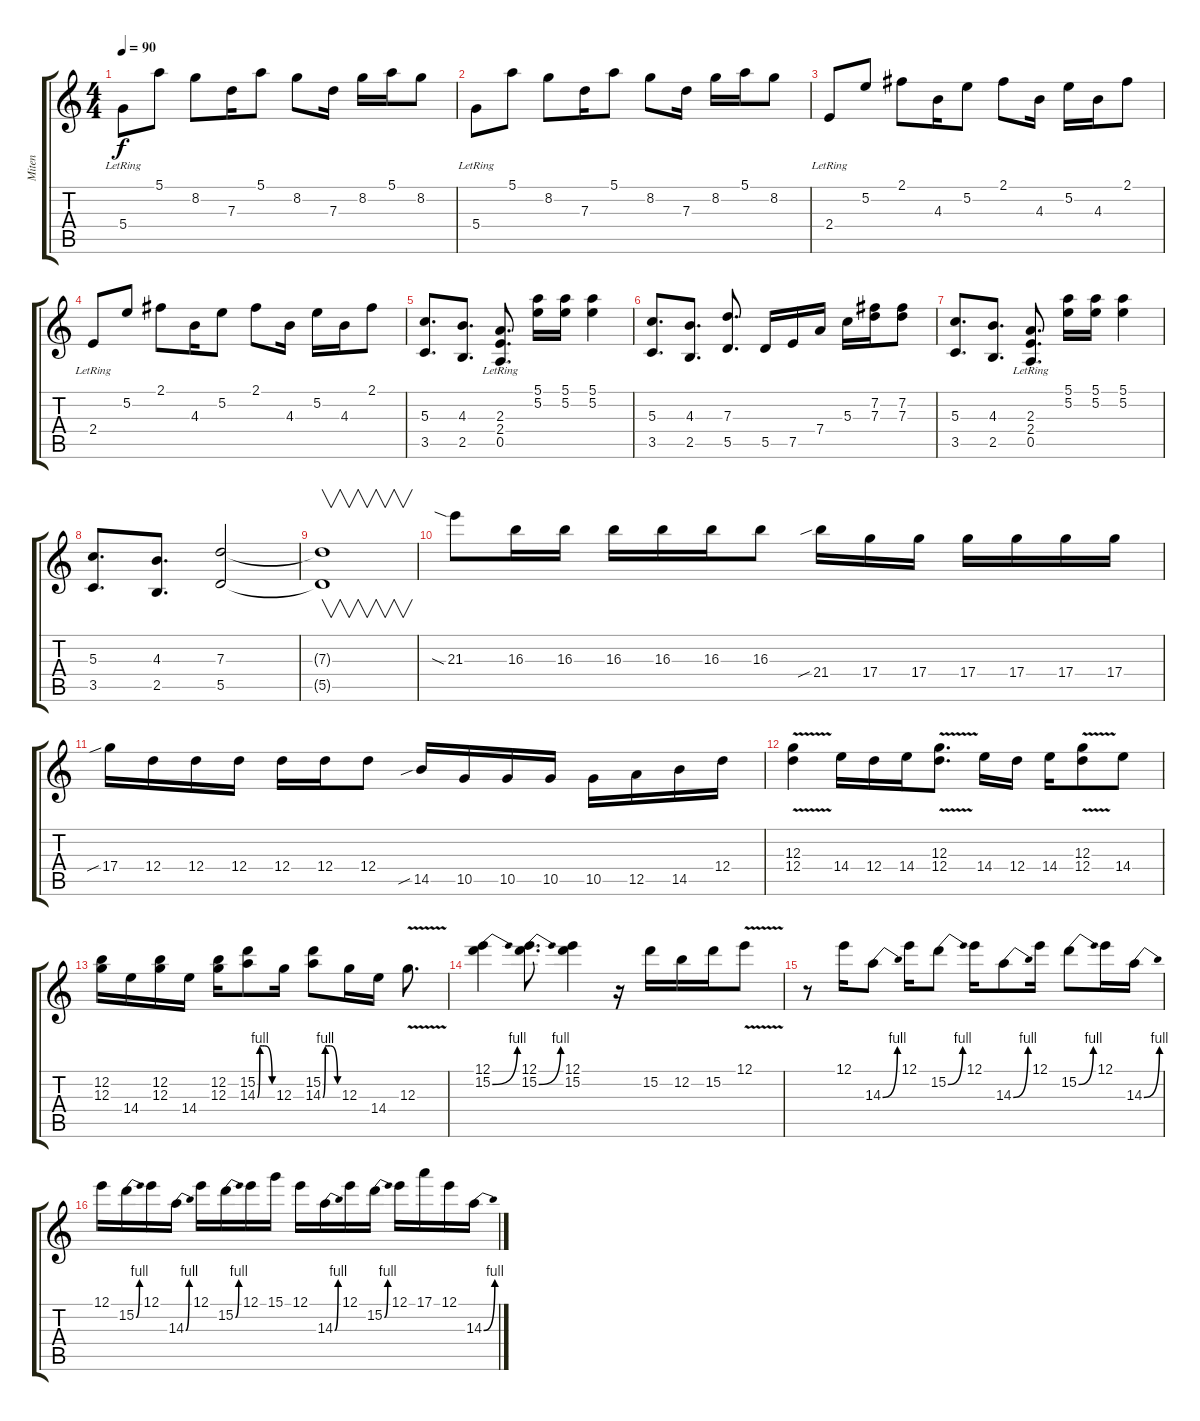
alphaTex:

\track ("Miten" "Miten") {instrument distortionguitar}
\staff {score tabs}
\tuning (E4 B3 G3 D3 A2 E2) {hide}
\ts (4 4)
\tempo 90
\clef g2
\ks c
5.4{lr}.8{dy f} 5.1.8 8.2.8 7.3.16 5.1.8 8.2.8 7.3.16 8.2.16 5.1.16 8.2.8 |
5.4{lr}.8 5.1.8 8.2.8 7.3.16 5.1.8 8.2.8 7.3.16 8.2.16 5.1.16 8.2.8 |
2.4{lr}.8 5.2.8 2.1.8 4.3.16 5.2.8 2.1.8 4.3.16 5.2.16 4.3.16 2.1.8 |
2.4{lr}.8 5.2.8 2.1.8 4.3.16 5.2.8 2.1.8 4.3.16 5.2.16 4.3.16 2.1.8 |
(5.3 3.5).8{d} (4.3 2.5).8{d} (2.3{lr} 2.4{lr} 0.5{lr}).8{d} (5.1 5.2).16 (5.1 5.2).16 (5.1 5.2).4 |
(5.3 3.5).8{d} (4.3 2.5).8{d} (7.3 5.5).8{d} 5.5.16 7.5.16 7.4.16 5.3.16 (7.2 7.3).16 (7.2 7.3).8 |
(5.3 3.5).8{d} (4.3 2.5).8{d} (2.3{lr} 2.4{lr} 0.5{lr}).8{d} (5.1 5.2).16 (5.1 5.2).16 (5.1 5.2).4 |
(5.3 3.5).8{d} (4.3 2.5).8{d} (7.3 5.5).2 |
(7.3{t} 5.5{t}).1{v} |
21.3{sia}.8{volume 16 instrument overdrivenguitar} 16.3.16 16.3.16 16.3.16 16.3.16 16.3.16 16.3.8 21.4{sib}.16 17.4.16 17.4.16 17.4.16 17.4.16 17.4.16 17.4.16 |
17.4{sib}.16 12.4.16 12.4.16 12.4.16 12.4.16 12.4.16 12.4.8 14.5{sib}.16 10.5.16 10.5.16 10.5.16 10.5.16 12.5.16 14.5.16 12.4.16 |
(12.3{v} 12.4).4 14.4.16 12.4.16 14.4.16 (12.3 12.4{v}).8{d} 14.4.16 12.4.16 14.4.16 (12.3{v} 12.4).8 14.4.8 |
(12.2 12.3).16 14.4.16 (12.2 12.3).16 14.4.16 (12.2 12.3).16 (15.2 14.3{be (custom 0 0 10 4 20 4 30 4 60 0)}).8 12.3.16 (15.2 14.3{be (custom 0 0 10 4 20 4 30 4 60 0)}).8 12.3.16 14.4.16 12.3{v}.8{d} |
(12.1 15.2{be (bend 0 0 60 4)}).4 (12.1 15.2{be (bend 0 0 60 4)}).8{d} (12.1 15.2).4 r.16 15.2.16 12.2.16 15.2.16 12.1{v}.8 |
r.8 12.1.16 14.3{be (bend 0 0 60 4)}.8 12.1.16 15.2{be (bend 0 0 60 4)}.8 12.1.16 14.3{be (bend 0 0 60 4)}.8 12.1.16 15.2{be (bend 0 0 60 4)}.8 12.1.16 14.3{be (bend 0 0 60 4)}.16 |
12.1.16 15.2{be (bend 0 0 60 4)}.16 12.1.16 14.3{be (bend 0 0 60 4)}.16 12.1.16 15.2{be (bend 0 0 60 4)}.16 12.1.16 15.1.16 12.1.16 14.3{be (bend 0 0 60 4)}.16 12.1.16 15.2{be (bend 0 0 60 4)}.16 12.1.16 17.1.16 12.1.16 14.3{be (bend 0 0 60 4)}.16
